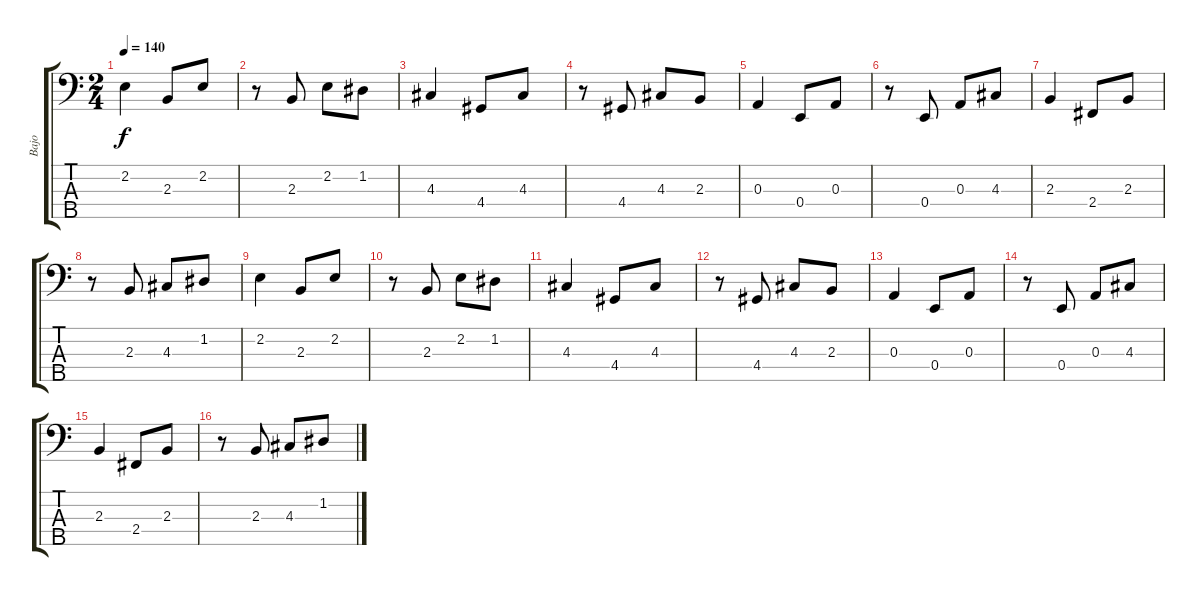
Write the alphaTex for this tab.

\track ("Bajo" "Bajo") {instrument electricbassfinger}
\staff {score tabs}
\tuning (G2 D2 A1 E1 B0) {hide}
\ts (2 4)
\tempo 140
\clef f4
\ks c
2.2.4{dy f instrument electricbassfinger} 2.3.8 2.2.8 |
r.8 2.3.8 2.2.8 1.2.8 |
4.3.4 4.4.8 4.3.8 |
r.8 4.4.8 4.3.8 2.3.8 |
0.3.4 0.4.8 0.3.8 |
r.8 0.4.8 0.3.8 4.3.8 |
2.3.4 2.4.8 2.3.8 |
r.8 2.3.8 4.3.8 1.2.8 |
2.2.4 2.3.8 2.2.8 |
r.8 2.3.8 2.2.8 1.2.8 |
4.3.4 4.4.8 4.3.8 |
r.8 4.4.8 4.3.8 2.3.8 |
0.3.4 0.4.8 0.3.8 |
r.8 0.4.8 0.3.8 4.3.8 |
2.3.4 2.4.8 2.3.8 |
r.8 2.3.8 4.3.8 1.2.8
